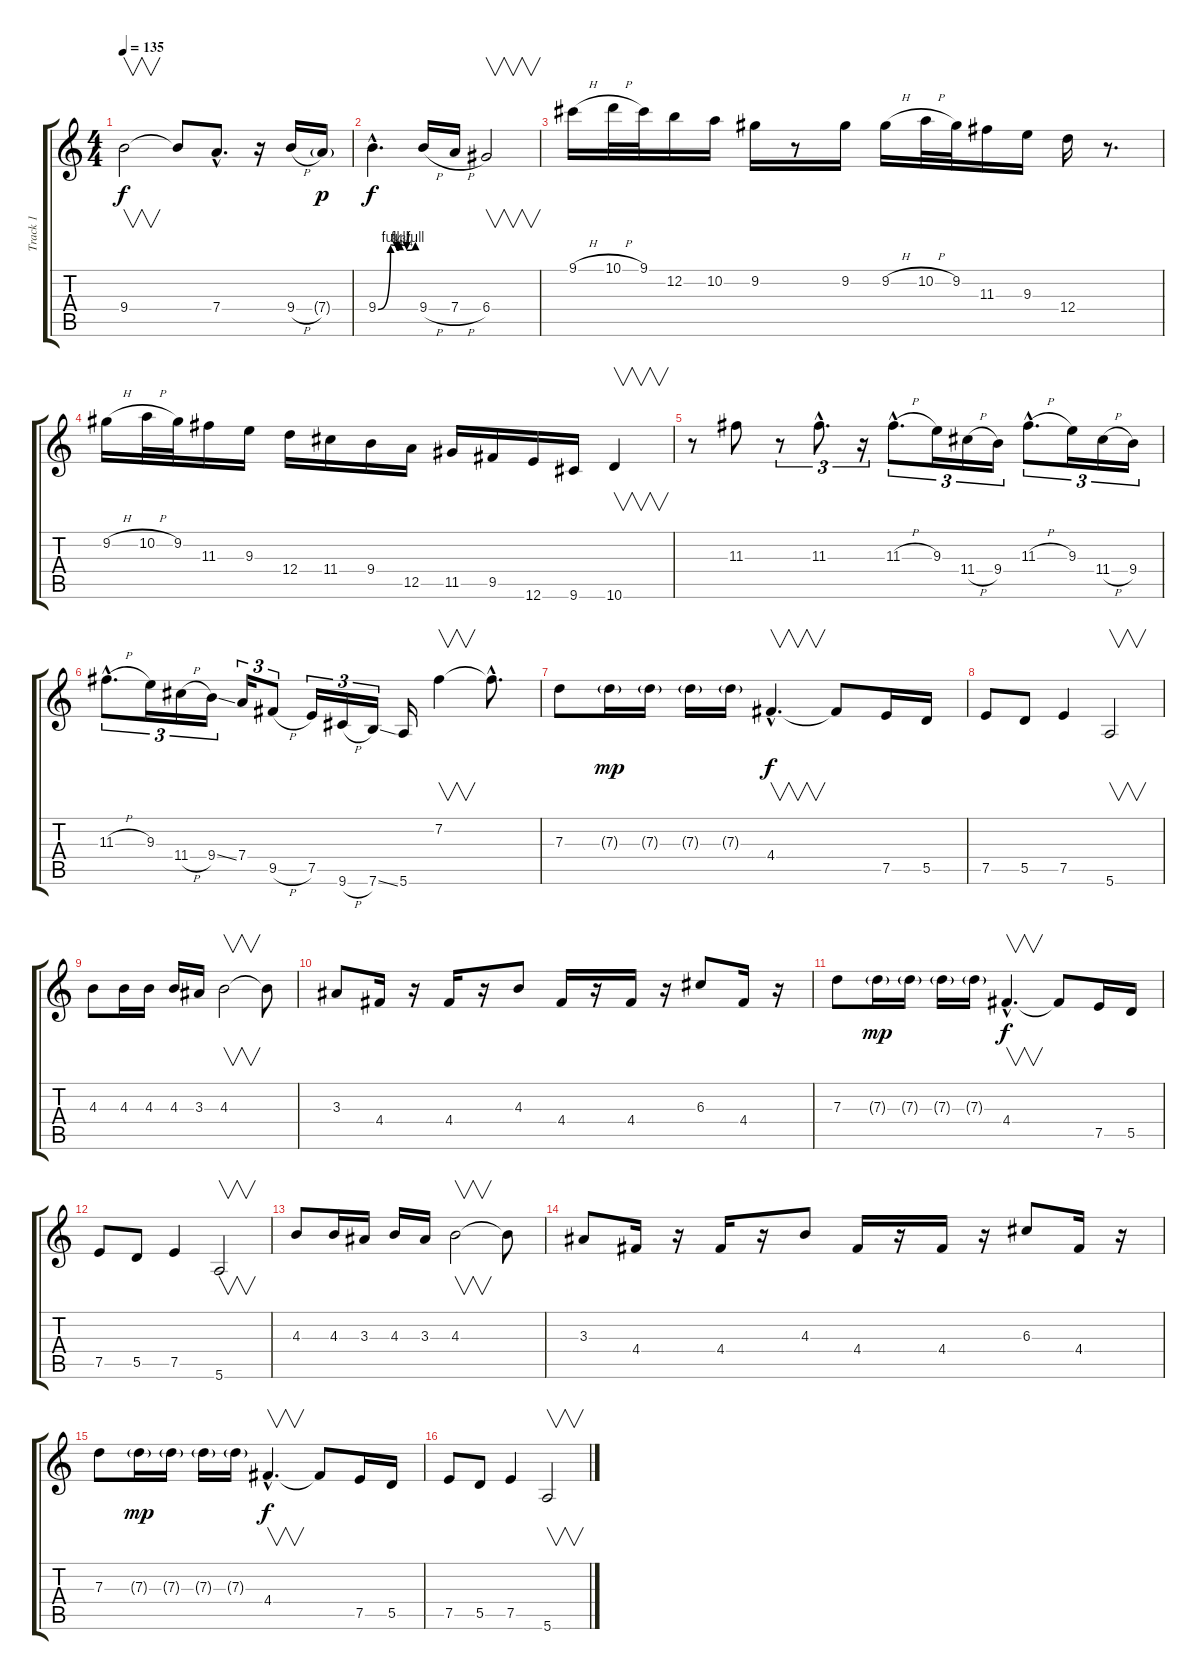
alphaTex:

\track ("Track 1" "Track 1") {instrument overdrivenguitar}
\staff {score tabs}
\tuning (E4 B3 G3 D3 A2 E2) {hide}
\ts (4 4)
\tempo 135
\clef g2
\ks c
9.4.2{v dy f} 9.4{t}.8 7.4{hac}.8{d} r.16 9.4{h}.16 7.4{g}.16{dy p} |
9.4{be (custom 0 0 20 4 30 3 35 4 46 3 60 4) hac}.4{d dy f} 9.4{h}.16 7.4{h}.16 6.4.2{v} |
9.1{h}.16 10.1{h}.32 9.1.32 12.2.16 10.2.16 9.2.16 r.8 9.2.16 9.2{h}.16 10.2{h}.32 9.2.32 11.3.16 9.3.16 12.4.16 r.8{d} |
9.2{h}.16 10.2{h}.32 9.2.32 11.3.16 9.3.16 12.4.16 11.4.16 9.4.16 12.5.16 11.5.16 9.5.16 12.6.16 9.6.16 10.6.4{v} |
r.8 11.3.8 r.8{tu (3 2)} 11.3{hac}.8{d tu (3 2)} r.16{tu (3 2)} 11.3{h hac}.8{d tu (3 2)} 9.3.16{tu (3 2)} 11.4{h}.16{tu (3 2)} 9.4.16{tu (3 2)} 11.3{h hac}.8{d tu (3 2)} 9.3.16{tu (3 2)} 11.4{h}.16{tu (3 2)} 9.4.16{tu (3 2)} |
11.3{h hac}.8{d tu (3 2)} 9.3.16{tu (3 2)} 11.4{h}.16{tu (3 2)} 9.4{ss}.16{tu (3 2)} 7.4.16{tu (3 2)} 9.5{h}.8{tu (3 2)} 7.5.16{tu (3 2)} 9.6{h}.16{tu (3 2)} 7.6{ss}.16{tu (3 2)} 5.6.16 7.2.4{v} 7.2{hac t}.8{d} |
7.3.8 7.3{g}.16{dy mp} 7.3{g}.16 7.3{g}.16 7.3{g}.16 4.4{hac}.4{v d dy f} 4.4{t}.8 7.5.16 5.5.16 |
7.5.8 5.5.8 7.5.4 5.6.2{v} |
4.3.8 4.3.16 4.3.16 4.3.16 3.3.16 4.3.2{v} 4.3{t}.8 |
3.3.8 4.4.16 r.16 4.4.16 r.16 4.3.8 4.4.16 r.16 4.4.16 r.16 6.3.8 4.4.16 r.16 |
7.3.8 7.3{g}.16{dy mp} 7.3{g}.16 7.3{g}.16 7.3{g}.16 4.4{hac}.4{v d dy f} 4.4{t}.8 7.5.16 5.5.16 |
7.5.8 5.5.8 7.5.4 5.6.2{v} |
4.3.8 4.3.16 3.3.16 4.3.16 3.3.16 4.3.2{v} 4.3{t}.8 |
3.3.8 4.4.16 r.16 4.4.16 r.16 4.3.8 4.4.16 r.16 4.4.16 r.16 6.3.8 4.4.16 r.16 |
7.3.8 7.3{g}.16{dy mp} 7.3{g}.16 7.3{g}.16 7.3{g}.16 4.4{hac}.4{v d dy f} 4.4{t}.8 7.5.16 5.5.16 |
7.5.8 5.5.8 7.5.4 5.6.2{v}
